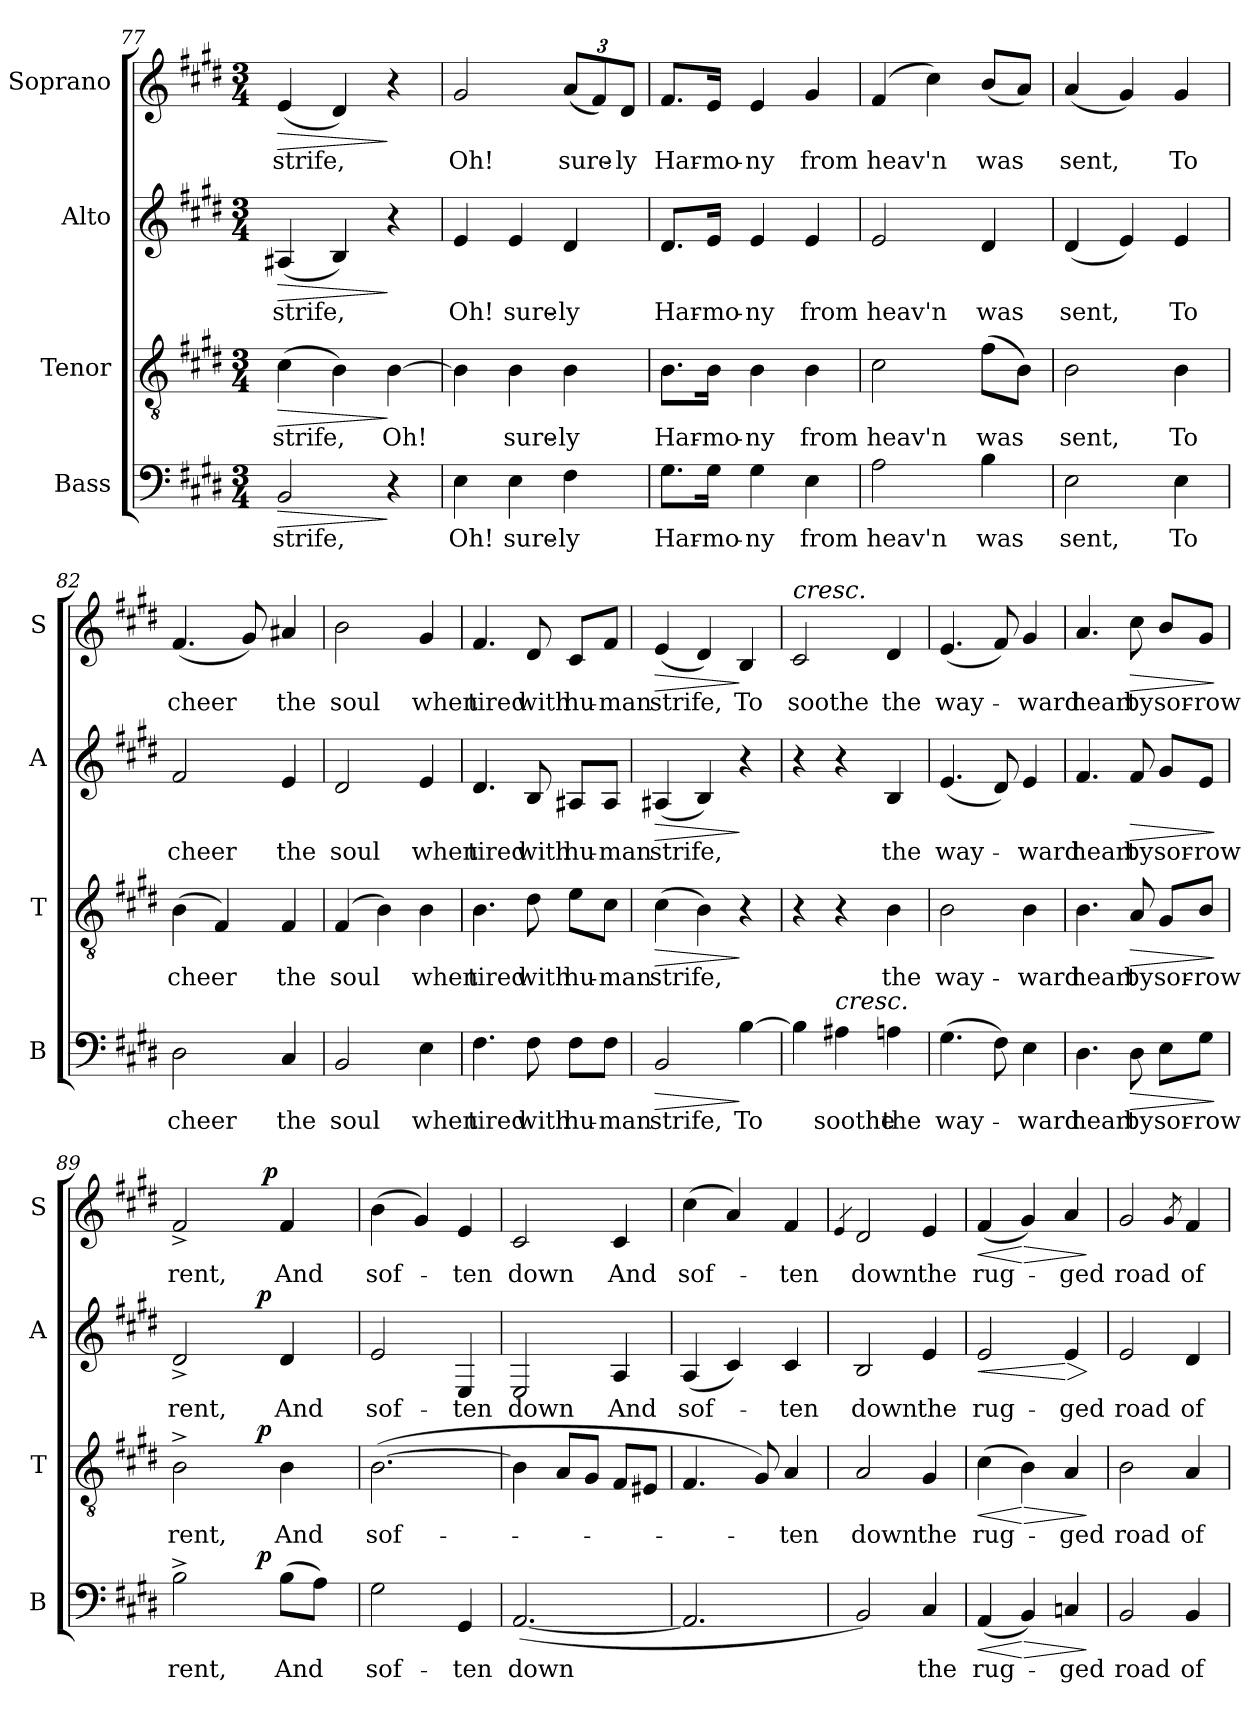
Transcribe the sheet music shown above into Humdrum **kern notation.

**kern	**text	**dynam	**kern	**text	**dynam	**kern	**text	**dynam	**kern	**text	**dynam
*part4	*part4	*part4	*part3	*part3	*part3	*part2	*part2	*part2	*part1	*part1	*part1
*staff4	*staff4	*staff4	*staff3	*staff3	*staff3	*staff2	*staff2	*staff2	*staff1	*staff1	*staff1
*I"Bass	*	*	*I"Tenor	*	*	*I"Alto	*	*	*I"Soprano	*	*
*I'B	*	*	*I'T	*	*	*I'A	*	*	*I'S	*	*
*clefF4	*	*	*clefGv2	*	*	*clefG2	*	*	*clefG2	*	*
*k[f#c#g#d#]	*	*	*k[f#c#g#d#]	*	*	*k[f#c#g#d#]	*	*	*k[f#c#g#d#]	*	*
*E:	*	*	*E:	*	*	*E:	*	*	*E:	*	*
*M3/4	*	*	*M3/4	*	*	*M3/4	*	*	*M3/4	*	*
=77	=77	=77	=77	=77	=77	=77	=77	=77	=77	=77	=77
!	!	!LO:HP:b	!	!	!LO:HP:b	!	!	!LO:HP:b	!	!	!LO:HP:b
2BB/	strife,	>	(4c#\	strife,	>	(4A#X/	strife,	>	(4e/	strife,	>
.	.	.	4B\)	.	.	4B/)	.	.	4d#/)	.	.
4r	.	]	[4B\	Oh!	]	4r	.	]	4r	.	]
=78	=78	=78	=78	=78	=78	=78	=78	=78	=78	=78	=78
4E\	Oh!	.	4B\]	.	.	4e/	Oh!	.	2g#/	Oh!	.
4E\	sure-	.	4B\	sure-	.	4e/	sure-	.	.	.	.
4F#\	-ly	.	4B\	-ly	.	4d#/	-ly	.	(12a/L	sure-	.
.	.	.	.	.	.	.	.	.	12f#/)	.	.
.	.	.	.	.	.	.	.	.	12d#/J	-ly	.
=79	=79	=79	=79	=79	=79	=79	=79	=79	=79	=79	=79
8.G#\L	Har-	.	8.B\L	Har-	.	8.d#/L	Har-	.	8.f#/L	Har-	.
16G#\Jk	-mo-	.	16B\Jk	-mo-	.	16e/Jk	-mo-	.	16e/Jk	-mo-	.
4G#\	-ny	.	4B\	-ny	.	4e/	-ny	.	4e/	-ny	.
4E\	from	.	4B\	from	.	4e/	from	.	4g#/	from	.
=80	=80	=80	=80	=80	=80	=80	=80	=80	=80	=80	=80
2A\	heav'n	.	2c#\	heav'n	.	2e/	heav'n	.	(4f#/	heav'n	.
.	.	.	.	.	.	.	.	.	4cc#\)	.	.
4B\	was	.	(8f#\L	was	.	4d#/	was	.	(8b/L	was	.
.	.	.	8B\J)	.	.	.	.	.	8a/J)	.	.
=81	=81	=81	=81	=81	=81	=81	=81	=81	=81	=81	=81
2E\	sent,	.	2B\	sent,	.	(4d#/	sent,	.	(4a/	sent,	.
.	.	.	.	.	.	4e/)	.	.	4g#/)	.	.
4E\	To	.	4B\	To	.	4e/	To	.	4g#/	To	.
!!LO:LB:g=z
=82	=82	=82	=82	=82	=82	=82	=82	=82	=82	=82	=82
2D#\	cheer	.	(4B\	cheer	.	2f#/	cheer	.	(4.f#/	cheer	.
.	.	.	4F#/)	.	.	.	.	.	.	.	.
.	.	.	.	.	.	.	.	.	8g#/)	.	.
4C#/	the	.	4F#/	the	.	4e/	the	.	4a#X/	the	.
=83	=83	=83	=83	=83	=83	=83	=83	=83	=83	=83	=83
2BB/	soul	.	(4F#/	soul	.	2d#/	soul	.	2b\	soul	.
.	.	.	4B\)	.	.	.	.	.	.	.	.
4E\	when	.	4B\	when	.	4e/	when	.	4g#/	when	.
=84	=84	=84	=84	=84	=84	=84	=84	=84	=84	=84	=84
4.F#\	tired	.	4.B\	tired	.	4.d#/	tired	.	4.f#/	tired	.
8F#\	with	.	8d#\	with	.	8B/	with	.	8d#/	with	.
8F#\L	hu-	.	8e\L	hu-	.	8A#X/L	hu-	.	8c#/L	hu-	.
8F#\J	-man	.	8c#\J	-man	.	8A#/J	-man	.	8f#/J	-man	.
=85	=85	=85	=85	=85	=85	=85	=85	=85	=85	=85	=85
!	!	!LO:HP:b	!	!	!LO:HP:b	!	!	!LO:HP:b	!	!	!LO:HP:b
2BB/	strife,	>	(4c#\	strife,	>	(4A#X/	strife,	>	(4e/	strife,	>
.	.	.	4B\)	.	.	4B/)	.	.	4d#/)	.	.
[4B\	To	]	4r	.	]	4r	.	]	4B/	To	]
=86	=86	=86	=86	=86	=86	=86	=86	=86	=86	=86	=86
!	!	!	!	!	!	!	!	!	!LO:TX:a:i:t=cresc.	!	!
4B\]	.	.	4r	.	.	4r	.	.	2c#/	soothe	.
!LO:TX:a:i:t=cresc.	!	!	!	!	!	!	!	!	!	!	!
4A#X\	soothe	.	4r	.	.	4r	.	.	.	.	.
4An\	the	.	4B\	the	.	4B/	the	.	4d#/	the	.
=87	=87	=87	=87	=87	=87	=87	=87	=87	=87	=87	=87
(4.G#\	way-	.	2B\	way-	.	(4.e/	way-	.	(4.e/	way-	.
8F#\)	.	.	.	.	.	8d#/)	.	.	8f#/)	.	.
4E\	-ward	.	4B\	-ward	.	4e/	-ward	.	4g#/	-ward	.
!!LO:PB:g=z
=88	=88	=88	=88	=88	=88	=88	=88	=88	=88	=88	=88
4.D#\	heart	.	4.B\	heart	.	4.f#/	heart	.	4.a/	heart	.
!	!	!LO:HP:b	!	!	!LO:HP:b	!	!	!LO:HP:b	!	!	!LO:HP:b
8D#\	by	>	8A/	by	>	8f#/	by	>	8cc#\	by	>
8E\L	sor-	.	8G#/L	sor-	.	8g#/L	sor-	.	8b/L	sor-	.
8G#\J	-row	.	8B/J	-row	.	8e/J	-row	.	8g#/J	-row	.
.	.	]	.	.	]	.	.	]	.	.	]
=89	=89	=89	=89	=89	=89	=89	=89	=89	=89	=89	=89
*^	*	*	*^	*	*	*^	*	*	*^	*	*
2B^>\	4..ryy	rent,	.	2B^>\	4..ryy	rent,	.	2d#^>/	4..ryy	rent,	.	2f#^>/	3ryy	rent,	.
.	.	.	.	.	.	.	.	.	.	.	.	.	12ryy	.	.
.	.	.	.	.	.	.	.	.	.	.	.	.	48.ryy	.	.
!	!	!	!LO:DY:a	!	!	!	!LO:DY:a	!	!	!	!LO:DY:a	!	!	!	!
.	4ryy	.	p	.	4ryy	.	p	.	4ryy	.	p	.	.	.	.
!	!	!	!	!	!	!	!	!	!	!	!	!	!	!	!LO:DY:a
.	.	.	.	.	.	.	.	.	.	.	.	.	6ryy	.	p
(8B\L	.	And	.	4B\	.	And	.	4d#/	.	And	.	4f#/	.	And	.
.	.	.	.	.	.	.	.	.	.	.	.	.	12ryy	.	.
8A\J)	.	.	.	.	.	.	.	.	.	.	.	.	.	.	.
.	16ryy	.	.	.	16ryy	.	.	.	16ryy	.	.	.	.	.	.
.	.	.	.	.	.	.	.	.	.	.	.	.	24ryy	.	.
.	.	.	.	.	.	.	.	.	.	.	.	.	96ryy	.	.
*v	*v	*	*	*	*	*	*	*v	*v	*	*	*v	*v	*	*
*	*	*	*v	*v	*	*	*	*	*	*	*	*
=90	=90	=90	=90	=90	=90	=90	=90	=90	=90	=90	=90
2G#\	sof-	.	([2.B\	sof-	.	2e/	sof-	.	(4b\	sof-	.
.	.	.	.	.	.	.	.	.	4g#/)	.	.
4GG#/	-ten	.	.	.	.	4E/	-ten	.	4e/	-ten	.
=91	=91	=91	=91	=91	=91	=91	=91	=91	=91	=91	=91
([2.AA/	down	.	4B\]	.	.	2E/	down	.	2c#/	down	.
.	.	.	8A/L	.	.	.	.	.	.	.	.
.	.	.	8G#/J	.	.	.	.	.	.	.	.
.	.	.	8F#/L	.	.	4A/	And	.	4c#/	And	.
.	.	.	8E#X/J	.	.	.	.	.	.	.	.
=92	=92	=92	=92	=92	=92	=92	=92	=92	=92	=92	=92
2.AA/]	.	.	4.F#/	.	.	(4A/	sof-	.	(4cc#\	sof-	.
.	.	.	.	.	.	4c#/)	.	.	4a/)	.	.
.	.	.	8G#/)	.	.	.	.	.	.	.	.
.	.	.	4A/	-ten	.	4c#/	-ten	.	4f#/	-ten	.
=93	=93	=93	=93	=93	=93	=93	=93	=93	=93	=93	=93
.	.	.	.	.	.	.	.	.	4qe/	.	.
2BB/)	.	.	2A/	down	.	2B/	down	.	2d#/	down	.
4C#/	the	.	4G#/	the	.	4e/	the	.	4e/	the	.
=94	=94	=94	=94	=94	=94	=94	=94	=94	=94	=94	=94
!	!	!LO:HP:b	!	!	!LO:HP:b	!	!	!LO:HP:b	!	!	!LO:HP:b
(4AA/	rug-	<	(4c#\	rug-	<	2e/	rug-	<	(4f#/	rug-	<
!	!	!LO:HP:n=1:b	!	!	!LO:HP:n=1:b	!	!	!	!	!	!LO:HP:n=1:b
4BB/)	.	[ >	4B\)	.	[ >	.	.	.	4g#/)	.	[ >
!	!	!	!	!	!	!	!	!LO:HP:n=1:b	!	!	!
4Cn/	-ged	.	4A/	-ged	.	4e/	-ged	[ >	4a/	-ged	.
.	.	]	.	.	]	.	.	]	.	.	]
!!LO:LB:g=z
=95	=95	=95	=95	=95	=95	=95	=95	=95	=95	=95	=95
2BB/	road	.	2B\	road	.	2e/	road	.	2g#/	road	.
.	.	.	.	.	.	.	.	.	8qg#/	.	.
4BB/	of	.	4A/	of	.	4d#/	of	.	4f#/	of	.
=	=	=	=	=	=	=	=	=	=	=	=
*-	*-	*-	*-	*-	*-	*-	*-	*-	*-	*-	*-
